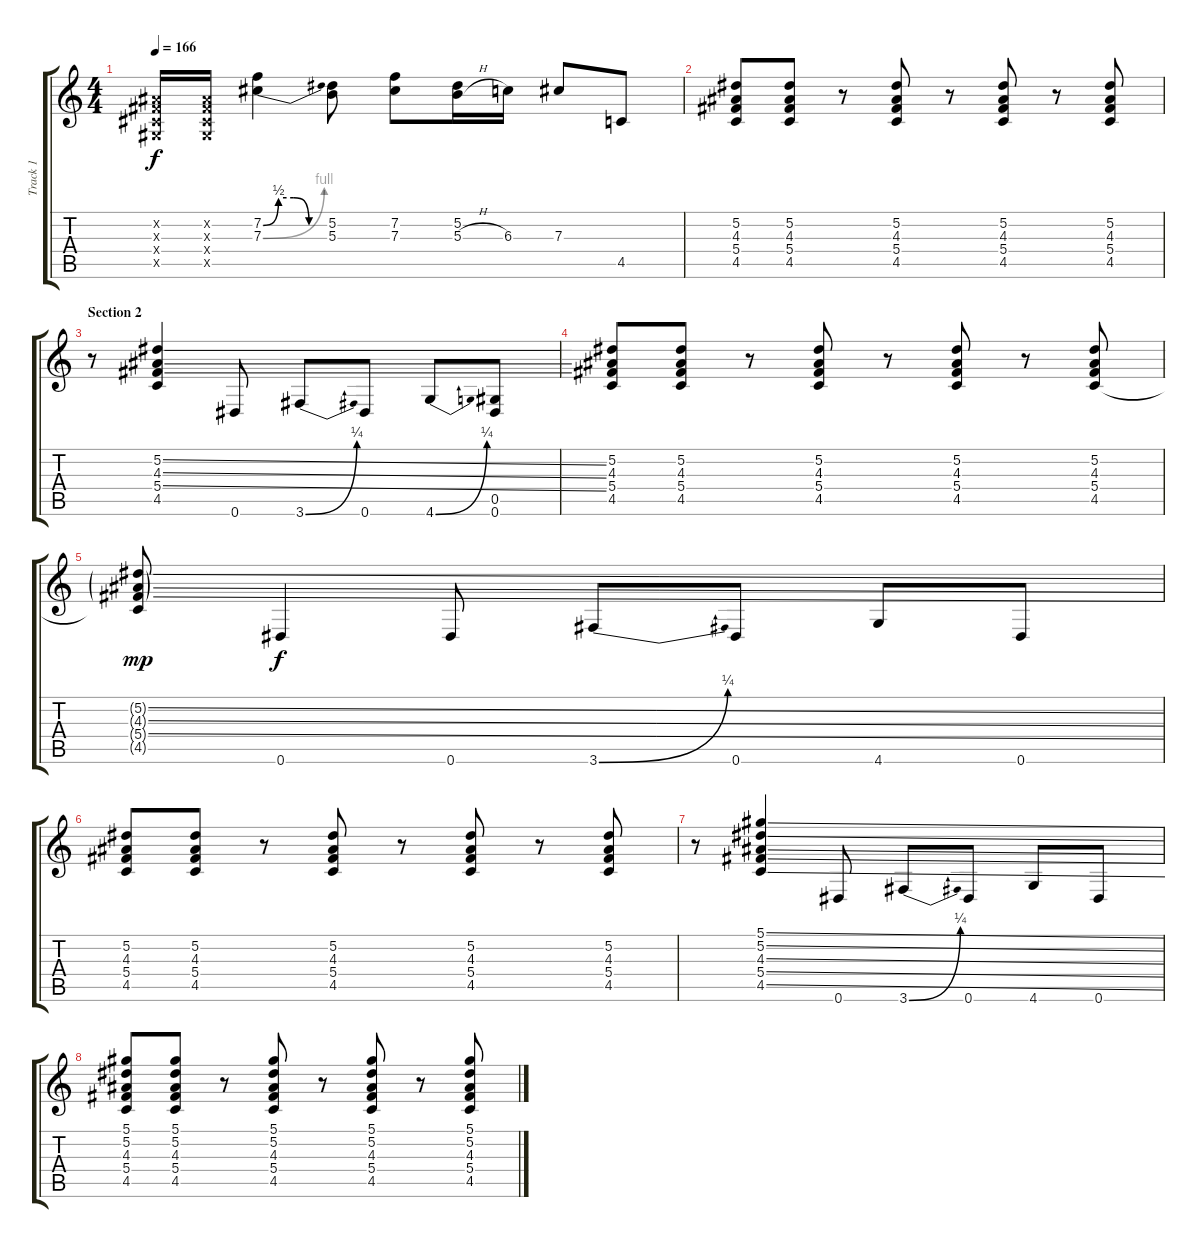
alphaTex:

\track ("Track 1" "Track 1") {instrument acousticguitarnylon}
\staff {score tabs}
\tuning (Eb4 Bb3 Gb3 Db3 Ab2 Eb2) {hide}
\ts (4 4)
\tempo 166
\clef g2
\ks c
(0.2{x} 0.3{x} 0.4{x} 0.5{x}).16{dy f} (0.2{x} 0.3{x} 0.4{x} 0.5{x}).16 (7.2{be (custom 0 0 15 2 30 2 45 0 60 0)} 7.3{be (bend 0 0 60 4)}).4 (5.2 5.3).8 (7.2 7.3).8 (5.2 5.3{h}).16 6.3.16 7.3.8 4.5.8 |
(5.2 4.3 5.4 4.5).8 (5.2 4.3 5.4 4.5).8 r.8 (5.2 4.3 5.4 4.5).8 r.8 (5.2 4.3 5.4 4.5).8 r.8 (5.2 4.3 5.4 4.5).8 |
\section ("" "Section 2")
r.8 (5.2{ss} 4.3{ss} 5.4{ss} 4.5).4 0.6.8 3.6{be (bend 0 0 60 1)}.8 0.6.8 4.6{be (bend 0 0 60 1)}.8 (0.5 0.6).8 |
(5.2 4.3 5.4 4.5).8 (5.2 4.3 5.4 4.5).8 r.8 (5.2 4.3 5.4 4.5).8 r.8 (5.2 4.3 5.4 4.5).8 r.8 (5.2 4.3 5.4 4.5).8 |
(5.2{ss g} 4.3{ss g} 5.4{ss g} 4.5{t}).8{dy mp} 0.6.4{dy f} 0.6.8 3.6{be (bend 0 0 60 1)}.8 0.6.8 4.6.8 0.6.8 |
(5.2 4.3 5.4 4.5).8 (5.2 4.3 5.4 4.5).8 r.8 (5.2 4.3 5.4 4.5).8 r.8 (5.2 4.3 5.4 4.5).8 r.8 (5.2 4.3 5.4 4.5).8 |
r.8 (5.1{ss} 5.2{ss} 4.3{ss} 5.4{ss} 4.5{ss}).4 0.6.8 3.6{be (bend 0 0 60 1)}.8 0.6.8 4.6.8 0.6.8 |
(5.1 5.2 4.3 5.4 4.5).8 (5.1 5.2 4.3 5.4 4.5).8 r.8 (5.1 5.2 4.3 5.4 4.5).8 r.8 (5.1 5.2 4.3 5.4 4.5).8 r.8 (5.1{ss} 5.2{ss} 4.3 5.4{ss} 4.5{ss}).8
